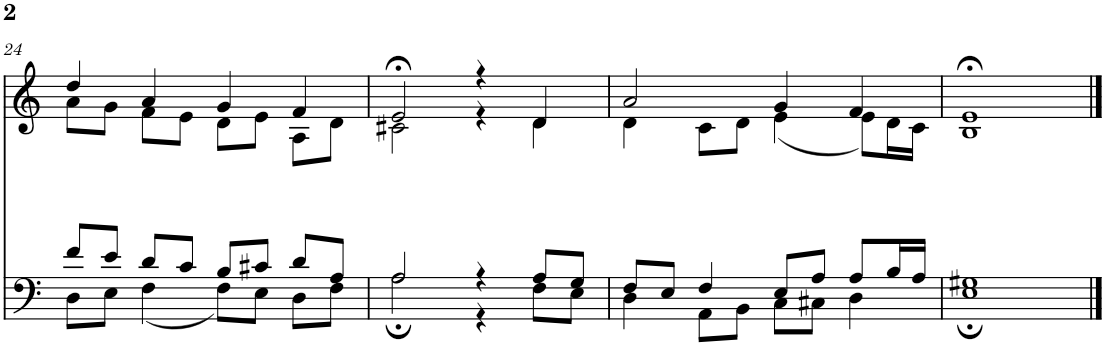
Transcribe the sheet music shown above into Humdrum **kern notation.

**kern	**kern
*part2	*part1
*staff2	*staff1
*I"T,B	*I"S,A
!!LO:PB:g=z
*clefF4	*clefG2
*k[]	*k[]
*M4/4	*M4/4
*met(c)	*met(c)
=24	=24
*^	*^
8f/L	8D\L	4dd/	8a\L
8e/J	8E\J	.	8g\J
8d/L	(<4F\	4a/	8f\L
8c/J	.	.	8e\J
8B/L	8F\L)	4g/	8d\L
8c#X/J	8E\J	.	8e\J
8d/L	8D\L	4f/	8A\L
8A/J	8F\J	.	8d\J
=25	=25	=25	=25
2A/	2A;\	2e;</	2c#X\
4r	4r	4r	4r
8A/L	8F\L	4d/	4d\
8G/J	8E\J	.	.
=26	=26	=26	=26
8F/L	4D\	2a/	4d\
8E/J	.	.	.
4F/	8AA\L	.	8c\L
.	8BB\J	.	8d\J
8E/L	8C\L	4g/	(<4e\
8A/J	8C#X\J	.	.
8A/L	4D\	4f/	8e\L)
16B/L	.	.	16d\L
16A/JJ	.	.	16c\JJ
=27	=27	=27	=27
1G#X	1E;	1e;<	1B
*v	*v	*	*
*	*v	*v
==	==
*-	*-
